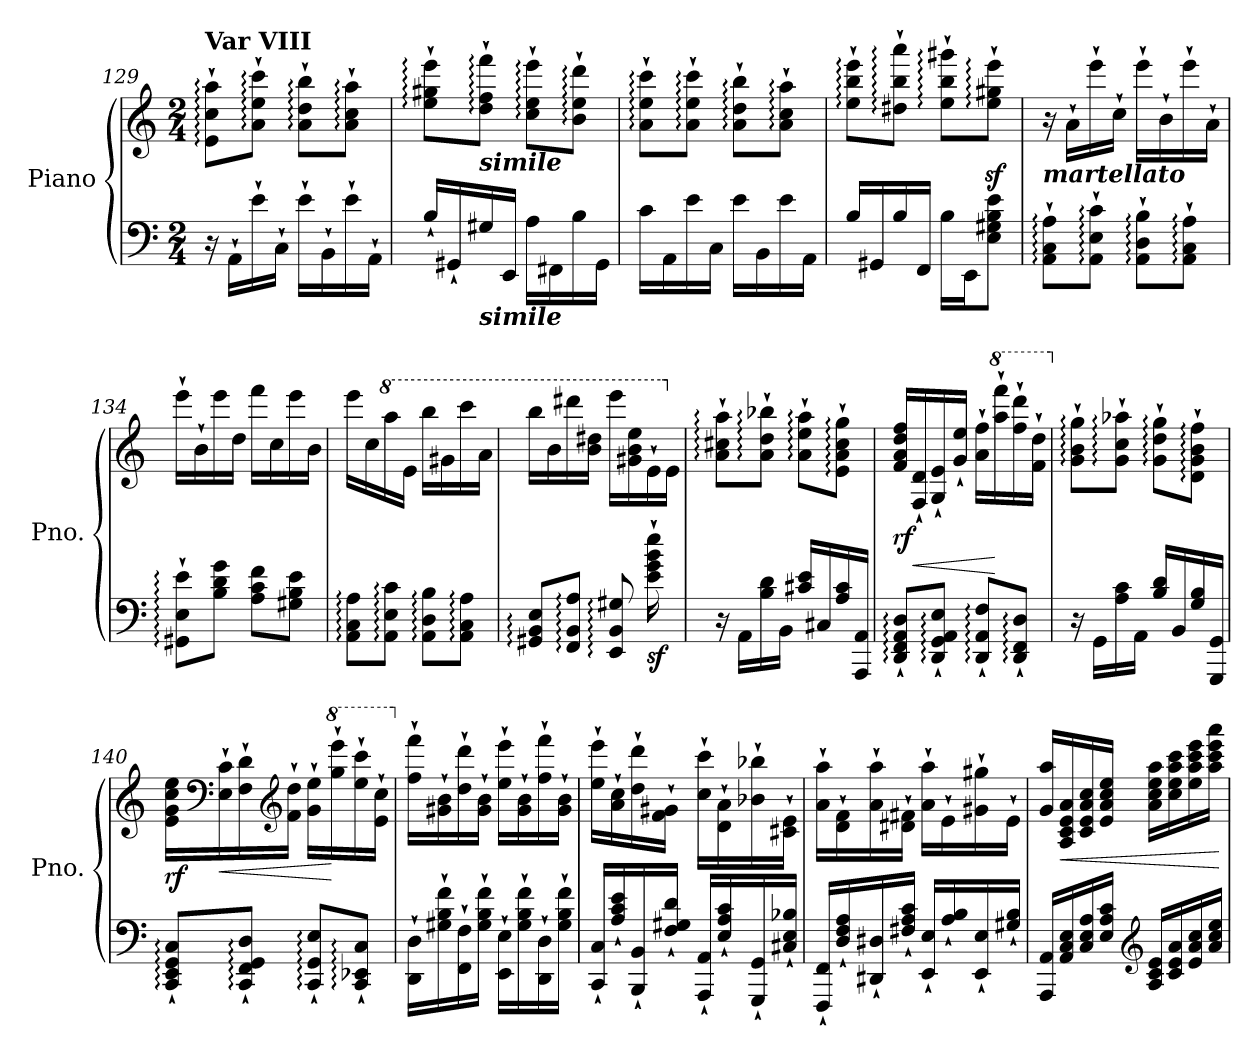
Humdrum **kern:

**kern	**kern	**dynam
*part1	*part1	*part1
*staff2	*staff1	*staff1/2
*I"Piano	*	*
*I'Pno.	*	*
*clefF4	*clefG2	*
*k[]	*k[]	*
*M2/4	*M2/4	*
=129	=129	=129
!	!LO:TX:a:B:t=Var VIII	!
16r	8e\:` 8cc\:` 8aa\:`L	.
16AA`\LL	.	.
16e`\	8a\:` 8ee\:` 8ccc\:`J	.
16C`\JJ	.	.
!	!	!LO:DY:b
!	!	!LO:DY:n=1:b
16e`\LL	8a\:` 8dd\:` 8bb\:`L	other-dynamics ff
16BB`\	.	.
16e`\	8a\:` 8cc\:` 8aa\:`J	.
16AA`\JJ	.	.
!!LO:LB:g=z
=130	=130	=130
16B`/LL	8ee\:` 8gg#X\:` 8eee\:`L	.
16GG#X`/	.	.
!	!LO:TX:b:Bi:t=simile	!
!LO:TX:b:Bi:t=simile	!	!
16G#X/	8dd\:` 8ff\:` 8fff\:`J	.
16EE/JJ	.	.
16A\LL	8cc\:` 8ee\:` 8eee\:`L	.
16FF#X\	.	.
16B\	8b\:` 8ee\:` 8ddd\:`J	.
16GG#\JJ	.	.
=131	=131	=131
16c\LL	8a\:` 8ee\:` 8ccc\:`L	.
16AA\	.	.
16e\	8a\:` 8ee\:` 8ccc\:`J	.
16C\JJ	.	.
16e\LL	8a\:` 8dd\:` 8bb\:`L	.
16BB\	.	.
16e\	8a\:` 8cc\:` 8aa\:`J	.
16AA\JJ	.	.
=132	=132	=132
16B/LL	8ee\:` 8bb\:` 8eee\:`L	.
16GG#X/	.	.
16B/	8dd#X\:` 8bb\:` 8aaa\:`J	.
16FF/JJ	.	.
16B\LL	8ee\:` 8bb\:` 8ggg#X\:`L	.
16EE\J	.	.
8E\ 8G#X\ 8B\ 8e\J	8ee\z<:` 8gg#X\z<:` 8eee\z<:`J	.
=133	=133	=133
!	!LO:TX:b:Bi:t=martellato	!
8AA\:` 8C\:` 8A\:`L	16r	.
.	16a`\LL	.
8AA\:` 8E\:` 8c\:`J	16eee`\	.
.	16cc`\JJ	.
8AA\:` 8D\:` 8B\:`L	16eee`\LL	.
.	16b`\	.
8AA\:` 8C\:` 8A\:`J	16eee`\	.
.	16a`\JJ	.
=134	=134	=134
8GG#X\:` 8E\:` 8e\:`L	16eee`\LL	.
.	16b`\	.
8B\ 8d\ 8g\J	16eee\	.
.	16dd\JJ	.
8A\ 8c\ 8f\L	16fff\LL	.
.	16cc\	.
8G#X\ 8B\ 8e\J	16eee\	.
.	16b\JJ	.
!!LO:LB:g=z
=135	=135	=135
8AA\: 8C\: 8A\:L	16eee\LL	.
.	16cc\	.
*	*8va	*
8AA\: 8E\: 8c\:J	16aaa\	.
.	16ee\JJ	.
8AA\: 8D\: 8B\:L	16bbb\LL	.
.	16gg#X\	.
8AA\: 8C\: 8A\:J	16cccc\	.
.	16aa\JJ	.
=136	=136	=136
*^	*	*
4.ryy	8GG#X/: 8BB/: 8E/:L	16bbb\LL	.
.	.	16bb\	.
.	8FF/: 8BB/: 8A/:J	16dddd#X\	.
.	.	16bb\ 16ddd#X\JJ	.
.	8EE/: 8BB/: 8G#X/:	16eeee\LL	.
.	.	16gg#X\ 16bb\ 16eee\	.
!	!	!	!LO:DY:b=2
16e\` 16g\` 16b\` 16ee\`	8ryy	16ee`\	sf
*	*	*X8va	*
16ryy	.	16e\JJ	.
*v	*v	*	*
=137	=137	=137
16r	8a\:` 8cc#X\:` 8aa\:`L	.
16AA\LL	.	.
16B\ 16d\	8a\:` 8dd\:` 8bb-X\:`J	.
16BB\JJ	.	.
16c#X/ 16e/LL	8a\:` 8ee\:` 8aa\:`L	.
16C#X/	.	.
16A/ 16c#/	8e\:` 8a\:` 8cc#\:` 8gg\:`J	.
16AAA/ 16AA/JJ	.	.
=138	=138	=138
!	!	!LO:DY:b
8DD/:` 8FF/:` 8AA/:` 8D/:`L	16f/ 16a/ 16dd/ 16ff/LL	rf
!	!	!LO:HP:b
.	16F/` 16d/`	<
8DD/:` 8GG/:` 8AA/:` 8E/:`J	16G/` 16e/`	.
.	16g/` 16ee/`JJ	.
8DD/:` 8AA/:` 8F/:`L	16a\` 16ff\`LL	.
*	*8va	*
.	16aaa\` 16ffff\`	[
8DD/:` 8FF/:` 8D/:`J	16fff\` 16dddd\`	.
.	16ff\` 16ddd\`JJ	.
=139	=139	=139
*	*X8va	*
16r	8g\:` 8b\:` 8gg\:`L	.
16GG\LL	.	.
16A\ 16c\	8g\:` 8cc\:` 8aa-X\:`J	.
16AA\JJ	.	.
16B/ 16d/LL	8g\:` 8dd\:` 8gg\:`L	.
16BB/	.	.
16G/ 16B/	8d\:` 8g\:` 8b\:` 8ff\:`J	.
16GGG/ 16GG/JJ	.	.
!!LO:LB:g=z
=140	=140	=140
!	!	!LO:DY:b
8CC/:` 8EE/:` 8GG/:` 8C/:`L	16e\ 16g\ 16cc\ 16ee\LL	rf
*	*clefF4	*
!	!	!LO:HP:b
.	16E\` 16c\`	<
8CC/:` 8FF/:` 8GG/:` 8D/:`J	16F\` 16d\`	.
*	*clefG2	*
.	16f\` 16dd\`JJ	.
8CC/:` 8GG/:` 8E/:`L	16g\` 16ee\`LL	.
*	*8va	*
.	16ggg\` 16eeee\`	[
8CC/:` 8EE-X/:` 8C/:`J	16eee\` 16cccc\`	.
.	16ee\` 16ccc\`JJ	.
=141	=141	=141
*	*X8va	*
16DD\` 16D\`LL	16ff\` 16fff\`LL	.
16G#X\` 16B\` 16f\`	16g#X\` 16b\`	.
!	!	!LO:DY:b
!	!	!LO:DY:n=1:b
16FF\` 16F\`	16dd\` 16ddd\`	other-dynamics f
16G#\` 16B\` 16f\`JJ	16g#\` 16b\`JJ	.
16EE\` 16E\`LL	16ee\` 16eee\`LL	.
16G#\` 16B\` 16f\`	16g#\` 16b\`	.
16DD\` 16D\`	16ff\` 16fff\`	.
16G#\` 16B\` 16f\`JJ	16g#\` 16b\`JJ	.
=142	=142	=142
16CC/` 16C/`LL	16ee\` 16eee\`LL	.
16A/` 16c/` 16e/`	16a\` 16cc\`	.
16BBB/` 16BB/`	16dd\` 16ddd\`	.
16F/` 16G#X/` 16d/`JJ	16f\` 16g#X\`JJ	.
16AAA/` 16AA/`LL	16cc\` 16ccc\`LL	.
16E/` 16A/` 16c/`	16d\` 16a\`	.
16GGG/` 16GG/`	16b-X\` 16bb-X\`	.
16C#X/` 16E/` 16B-X/`JJ	16c#X\` 16e\`JJ	.
=143	=143	=143
16FFF/` 16FF/`LL	16a\` 16aa\`LL	.
16D/` 16F/` 16A/`	16d\` 16f\`	.
16DD#X/` 16D#X/`	16a\` 16aa\`	.
16F#X/` 16A/` 16c/`JJ	16d#X\` 16f#X\`JJ	.
16EE/` 16E/`LL	16a\` 16aa\`LL	.
16A/` 16B/`	16e`\	.
16EE/` 16E/`	16g#X\` 16gg#X\`	.
16G#X/` 16B/`JJ	16e`\JJ	.
!!LO:PB:g=z
=144	=144	=144
16AAA/ 16AA/LL	16g/ 16aa/LL	.
!	!	!LO:HP:b
16AA/ 16C/ 16E/	16A/ 16c/ 16e/ 16a/	<
16C/ 16E/ 16A/	16c/ 16e/ 16a/ 16cc/	.
16E/ 16A/ 16c/JJ	16e/ 16a/ 16cc/ 16ee/JJ	.
*clefG2	*	*
16A/ 16c/ 16e/LL	16a\ 16cc\ 16ee\ 16aa\LL	.
16c/ 16e/ 16a/	16cc\ 16ee\ 16aa\ 16ccc\	.
16e/ 16a/ 16cc/	16ee\ 16aa\ 16ccc\ 16eee\	.
16a/ 16cc/ 16ee/JJ	16aa\ 16ccc\ 16eee\ 16aaa\JJ	.
.	.	[
=	=	=
*-	*-	*-
